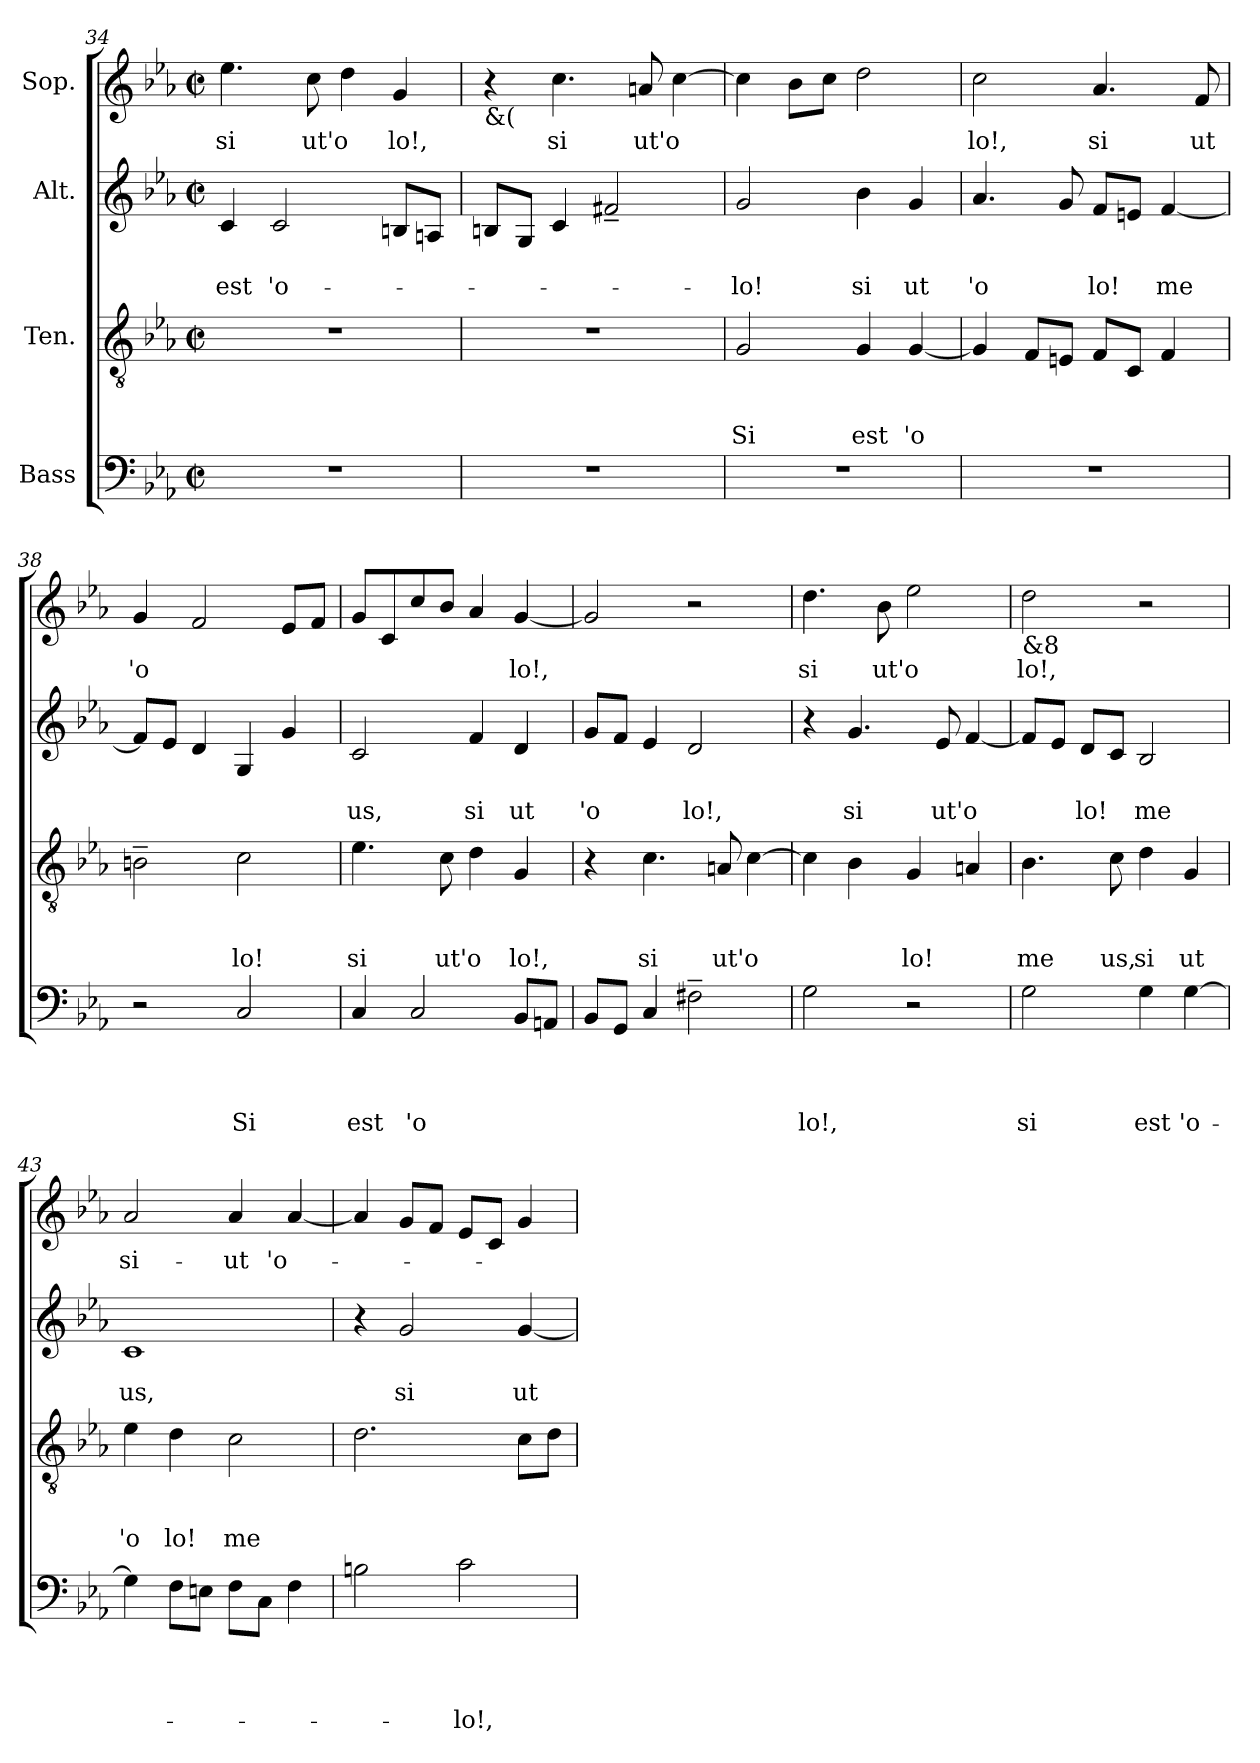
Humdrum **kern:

**kern	**text	**text	**text	**text	**kern	**text	**text	**text	**kern	**text	**text	**kern	**text
*part4	*part4	*part4	*part4	*part4	*part3	*part3	*part3	*part3	*part2	*part2	*part2	*part1	*part1
*staff4	*staff4	*staff4	*staff4	*staff4	*staff3	*staff3	*staff3	*staff3	*staff2	*staff2	*staff2	*staff1	*staff1
*I"Bass	*	*	*	*	*I"Ten.	*	*	*	*I"Alt.	*	*	*I"Sop.	*
*clefF4	*	*	*	*	*clefGv2	*	*	*	*clefG2	*	*	*clefG2	*
*k[b-e-a-]	*	*	*	*	*k[b-e-a-]	*	*	*	*k[b-e-a-]	*	*	*k[b-e-a-]	*
*E-:	*	*	*	*	*E-:	*	*	*	*E-:	*	*	*E-:	*
*M2/2	*	*	*	*	*M2/2	*	*	*	*M2/2	*	*	*M2/2	*
*met(c|)	*	*	*	*	*met(c|)	*	*	*	*met(c|)	*	*	*met(c|)	*
=34	=34	=34	=34	=34	=34	=34	=34	=34	=34	=34	=34	=34	=34
!	!	!	!	!	!	!	!	!	!	!	!LO:LY:b	!	!LO:LY:b
1r	.	.	.	.	1r	.	.	.	4c/	.	est	4.ee-\	si
!	!	!	!	!	!	!	!	!	!	!	!LO:LY:b	!	!
.	.	.	.	.	.	.	.	.	2c/	.	'o-	.	.
!	!	!	!	!	!	!	!	!	!	!	!	!	!LO:LY:b
.	.	.	.	.	.	.	.	.	.	.	.	8cc\	ut'o
.	.	.	.	.	.	.	.	.	.	.	.	4dd\	.
!	!	!	!	!	!	!	!	!	!	!	!	!	!LO:LY:b
.	.	.	.	.	.	.	.	.	8Bn/L	.	.	4g/	lo!,
.	.	.	.	.	.	.	.	.	8An/J	.	.	.	.
!!LO:LB:g=z
=35	=35	=35	=35	=35	=35	=35	=35	=35	=35	=35	=35	=35	=35
!	!	!	!	!	!	!	!	!	!	!	!	!LO:TX:b:t=&(	!
1r	.	.	.	.	1r	.	.	.	8Bn/L	.	.	4r	.
.	.	.	.	.	.	.	.	.	8G/J	.	.	.	.
!	!	!	!	!	!	!	!	!	!	!	!	!	!LO:LY:b
.	.	.	.	.	.	.	.	.	4c/	.	.	4.cc\	si
.	.	.	.	.	.	.	.	.	2f#X~</	.	.	.	.
!	!	!	!	!	!	!	!	!	!	!	!	!	!LO:LY:b
.	.	.	.	.	.	.	.	.	.	.	.	8an/	ut'o
.	.	.	.	.	.	.	.	.	.	.	.	[>4cc\	.
=36	=36	=36	=36	=36	=36	=36	=36	=36	=36	=36	=36	=36	=36
!	!	!	!	!	!	!	!	!LO:LY:b	!	!	!LO:LY:b	!	!
1r	.	.	.	.	2G/	.	.	Si	2g/	.	-lo!	4cc\]	.
.	.	.	.	.	.	.	.	.	.	.	.	8b-\L	.
.	.	.	.	.	.	.	.	.	.	.	.	8cc\J	.
!	!	!	!	!	!	!	!	!LO:LY:b	!	!	!LO:LY:b	!	!
.	.	.	.	.	4G/	.	.	est	4b-\	.	si	2dd\	.
!	!	!	!	!	!	!	!	!LO:LY:b	!	!	!LO:LY:b	!	!
.	.	.	.	.	[<4G/	.	.	'o	4g/	.	ut	.	.
=37	=37	=37	=37	=37	=37	=37	=37	=37	=37	=37	=37	=37	=37
!	!	!	!	!	!	!	!	!	!	!	!LO:LY:b	!	!LO:LY:b
1r	.	.	.	.	4G/]	.	.	.	4.a-/	.	'o	2cc\	lo!,
.	.	.	.	.	8F/L	.	.	.	.	.	.	.	.
.	.	.	.	.	8En/J	.	.	.	8g/	.	.	.	.
!	!	!	!	!	!	!	!	!	!	!	!LO:LY:b	!	!LO:LY:b
.	.	.	.	.	8F/L	.	.	.	8f/L	.	lo!	4.a-/	si
.	.	.	.	.	8C/J	.	.	.	8en/J	.	.	.	.
!	!	!	!	!	!	!	!	!	!	!	!LO:LY:b	!	!
.	.	.	.	.	4F/	.	.	.	[<4f/	.	me	.	.
!	!	!	!	!	!	!	!	!	!	!	!	!	!LO:LY:b
.	.	.	.	.	.	.	.	.	.	.	.	8f/	ut
=38	=38	=38	=38	=38	=38	=38	=38	=38	=38	=38	=38	=38	=38
!	!	!	!	!	!	!	!	!	!	!	!	!	!LO:LY:b
2r	.	.	.	.	2Bn~>\	.	.	.	8f/L]	.	.	4g/	'o
.	.	.	.	.	.	.	.	.	8e-/J	.	.	.	.
.	.	.	.	.	.	.	.	.	4d/	.	.	2f/	.
!	!	!	!	!LO:LY:b	!	!	!	!LO:LY:b	!	!	!	!	!
2C/	.	.	.	Si	2c\	.	.	lo!	4G/	.	.	.	.
.	.	.	.	.	.	.	.	.	4g/	.	.	8e-/L	.
.	.	.	.	.	.	.	.	.	.	.	.	8f/J	.
=39	=39	=39	=39	=39	=39	=39	=39	=39	=39	=39	=39	=39	=39
!	!	!	!	!LO:LY:b	!	!	!	!LO:LY:b	!	!	!LO:LY:b	!	!
4C/	.	.	.	est	4.e-\	.	.	si	2c/	.	us,	8g/L	.
.	.	.	.	.	.	.	.	.	.	.	.	8c/	.
!	!	!	!	!LO:LY:b	!	!	!	!	!	!	!	!	!
2C/	.	.	.	'o	.	.	.	.	.	.	.	8cc/	.
!	!	!	!	!	!	!	!	!LO:LY:b	!	!	!	!	!
.	.	.	.	.	8c\	.	.	ut'o	.	.	.	8b-/J	.
!	!	!	!	!	!	!	!	!	!	!	!LO:LY:b	!	!
.	.	.	.	.	4d\	.	.	.	4f/	.	si	4a-/	.
!	!	!	!	!	!	!	!	!LO:LY:b	!	!	!LO:LY:b	!	!LO:LY:b
8BB-/L	.	.	.	.	4G/	.	.	lo!,	4d/	.	ut	[<4g/	lo!,
8AAn/J	.	.	.	.	.	.	.	.	.	.	.	.	.
=40	=40	=40	=40	=40	=40	=40	=40	=40	=40	=40	=40	=40	=40
!	!	!	!	!	!	!	!	!	!	!	!LO:LY:b	!	!
8BB-/L	.	.	.	.	4r	.	.	.	8g/L	.	'o	2g/]	.
8GG/J	.	.	.	.	.	.	.	.	8f/J	.	.	.	.
!	!	!	!	!	!	!	!	!LO:LY:b	!	!	!	!	!
4C/	.	.	.	.	4.c\	.	.	si	4e-/	.	.	.	.
!	!	!	!	!	!	!	!	!	!	!	!LO:LY:b	!	!
2F#X~>\	.	.	.	.	.	.	.	.	2d/	.	lo!,	2r	.
!	!	!	!	!	!	!	!	!LO:LY:b	!	!	!	!	!
.	.	.	.	.	8An/	.	.	ut'o	.	.	.	.	.
.	.	.	.	.	[>4c\	.	.	.	.	.	.	.	.
=41	=41	=41	=41	=41	=41	=41	=41	=41	=41	=41	=41	=41	=41
!	!	!	!	!LO:LY:b	!	!	!	!	!	!	!	!	!LO:LY:b
2G\	.	.	.	lo!,	4c\]	.	.	.	4r	.	.	4.dd\	si
!	!	!	!	!	!	!	!	!	!	!	!LO:LY:b	!	!
.	.	.	.	.	4B-\	.	.	.	4.g/	.	si	.	.
!	!	!	!	!	!	!	!	!	!	!	!	!	!LO:LY:b
.	.	.	.	.	.	.	.	.	.	.	.	8b-\	ut'o
!	!	!	!	!	!	!	!	!LO:LY:b	!	!	!	!	!
2r	.	.	.	.	4G/	.	.	lo!	.	.	.	2ee-\	.
!	!	!	!	!	!	!	!	!	!	!	!LO:LY:b	!	!
.	.	.	.	.	.	.	.	.	8e-/	.	ut'o	.	.
.	.	.	.	.	4An/	.	.	.	[<4f/	.	.	.	.
!!LO:LB:g=z
=42	=42	=42	=42	=42	=42	=42	=42	=42	=42	=42	=42	=42	=42
!	!	!	!	!	!	!	!	!	!	!	!	!LO:TX:b:t=&8	!
!	!	!	!	!LO:LY:b	!	!	!	!LO:LY:b	!	!	!	!	!LO:LY:b
2G\	.	.	.	si	4.B-\	.	.	me	8f/L]	.	.	2dd\	lo!,
.	.	.	.	.	.	.	.	.	8e-/J	.	.	.	.
!	!	!	!	!	!	!	!	!	!	!	!LO:LY:b	!	!
.	.	.	.	.	.	.	.	.	8d/L	.	lo!	.	.
!	!	!	!	!	!	!	!	!LO:LY:b	!	!	!	!	!
.	.	.	.	.	8c\	.	.	us,	8c/J	.	.	.	.
!	!	!	!	!LO:LY:b	!	!	!	!LO:LY:b	!	!	!LO:LY:b	!	!
4G\	.	.	.	est	4d\	.	.	si	2B-/	.	me	2r	.
!	!	!	!	!LO:LY:b	!	!	!	!LO:LY:b	!	!	!	!	!
[>4G\	.	.	.	'o-	4G/	.	.	ut	.	.	.	.	.
=43	=43	=43	=43	=43	=43	=43	=43	=43	=43	=43	=43	=43	=43
!	!	!	!	!	!	!	!	!LO:LY:b	!	!	!LO:LY:b	!	!LO:LY:b
4G\]	.	.	.	.	4e-\	.	.	'o	1c	.	us,	2a-/	si-
!	!	!	!	!	!	!	!	!LO:LY:b	!	!	!	!	!
8F\L	.	.	.	.	4d\	.	.	lo!	.	.	.	.	.
8En\J	.	.	.	.	.	.	.	.	.	.	.	.	.
!	!	!	!	!	!	!	!	!LO:LY:b	!	!	!	!	!LO:LY:b
8F\L	.	.	.	.	2c\	.	.	me	.	.	.	4a-/	-ut
8C\J	.	.	.	.	.	.	.	.	.	.	.	.	.
!	!	!	!	!	!	!	!	!	!	!	!	!	!LO:LY:b
4F\	.	.	.	.	.	.	.	.	.	.	.	[<4a-/	'o-
=44	=44	=44	=44	=44	=44	=44	=44	=44	=44	=44	=44	=44	=44
2Bn\	.	.	.	.	2.d\	.	.	.	4r	.	.	4a-/]	.
!	!	!	!	!	!	!	!	!	!	!	!LO:LY:b	!	!
.	.	.	.	.	.	.	.	.	2g/	.	si	8g/L	.
.	.	.	.	.	.	.	.	.	.	.	.	8f/J	.
!	!	!	!	!LO:LY:b	!	!	!	!	!	!	!	!	!
2c\	.	.	.	-lo!,	.	.	.	.	.	.	.	8e-/L	.
.	.	.	.	.	.	.	.	.	.	.	.	8c/J	.
!	!	!	!	!	!	!	!	!	!	!	!LO:LY:b	!	!
.	.	.	.	.	8c\L	.	.	.	[<4g/	.	ut	4g/	.
.	.	.	.	.	8d\J	.	.	.	.	.	.	.	.
=	=	=	=	=	=	=	=	=	=	=	=	=	=
*-	*-	*-	*-	*-	*-	*-	*-	*-	*-	*-	*-	*-	*-
